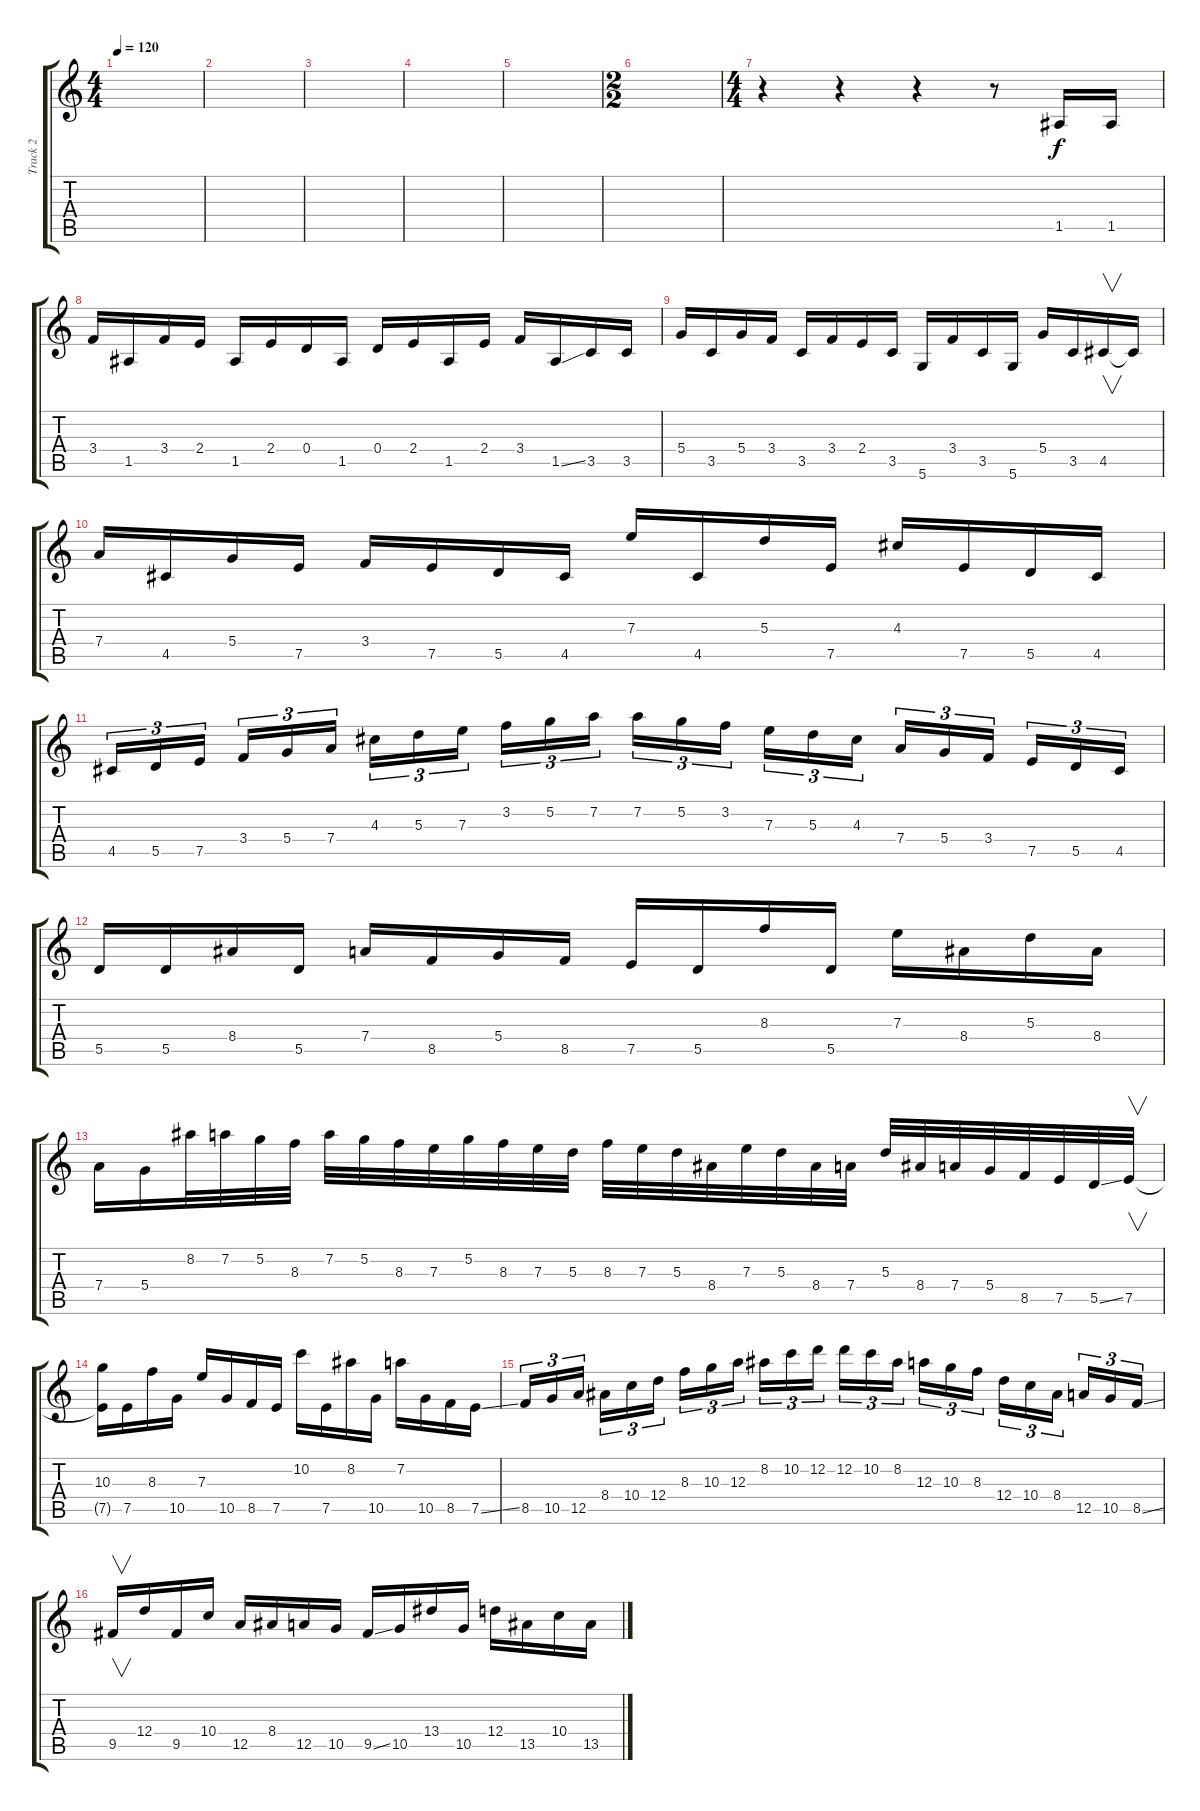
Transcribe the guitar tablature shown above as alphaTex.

\track ("Track 2" "Track 2") {instrument distortionguitar}
\staff {score tabs}
\tuning (D4 D4 A3 D3 A2 D2) {hide}
\ts (4 4)
\tempo 120
\clef g2
\ks c
|
|
|
|
|
\ts (2 2)
|
\ts (4 4)
r.4 r.4 r.4 r.8 1.5.16{instrument electricguitarclean} 1.5.16 |
3.4.16 1.5.16 3.4.16 2.4.16 1.5.16 2.4.16 0.4.16 1.5.16 0.4.16 2.4.16 1.5.16 2.4.16 3.4.16 1.5{ss}.16 3.5.16 3.5.16 |
5.4.16 3.5.16 5.4.16 3.4.16 3.5.16 3.4.16 2.4.16 3.5.16 5.6.16 3.4.16 3.5.16 5.6.16 5.4.16 3.5.16 4.5.16{v} 4.5{t}.16 |
7.4.16 4.5.16 5.4.16 7.5.16 3.4.16 7.5.16 5.5.16 4.5.16 7.3.16 4.5.16 5.3.16 7.5.16 4.3.16 7.5.16 5.5.16 4.5.16 |
4.5.16{tu (3 2)} 5.5.16{tu (3 2)} 7.5.16{tu (3 2)} 3.4.16{tu (3 2)} 5.4.16{tu (3 2)} 7.4.16{tu (3 2)} 4.3.16{tu (3 2)} 5.3.16{tu (3 2)} 7.3.16{tu (3 2)} 3.2.16{tu (3 2)} 5.2.16{tu (3 2)} 7.2.16{tu (3 2)} 7.2.16{tu (3 2)} 5.2.16{tu (3 2)} 3.2.16{tu (3 2)} 7.3.16{tu (3 2)} 5.3.16{tu (3 2)} 4.3.16{tu (3 2)} 7.4.16{tu (3 2)} 5.4.16{tu (3 2)} 3.4.16{tu (3 2)} 7.5.16{tu (3 2)} 5.5.16{tu (3 2)} 4.5.16{tu (3 2)} |
5.5.16 5.5.16 8.4.16 5.5.16 7.4.16 8.5.16 5.4.16 8.5.16 7.5.16 5.5.16 8.3.16 5.5.16 7.3.16 8.4.16 5.3.16 8.4.16 |
7.4.16 5.4.16 8.2.32{instrument overdrivenguitar} 7.2.32 5.2.32 8.3.32 7.2.32 5.2.32 8.3.32 7.3.32 5.2.32 8.3.32 7.3.32 5.3.32 8.3.32 7.3.32 5.3.32 8.4.32 7.3.32 5.3.32 8.4.32 7.4.32 5.3.32 8.4.32 7.4.32 5.4.32 8.5.32 7.5.32 5.5{ss}.32 7.5.32{v} |
(10.3 7.5{t}).16 7.5.16 8.3.16 10.5.16 7.3.16 10.5.16 8.5.16 7.5.16 10.2.16 7.5.16 8.2.16 10.5.16 7.2.16 10.5.16 8.5.16 7.5{ss}.16 |
8.5.16{tu (3 2)} 10.5.16{tu (3 2)} 12.5.16{tu (3 2)} 8.4.16{tu (3 2)} 10.4.16{tu (3 2)} 12.4.16{tu (3 2)} 8.3.16{tu (3 2)} 10.3.16{tu (3 2)} 12.3.16{tu (3 2)} 8.2.16{tu (3 2)} 10.2.16{tu (3 2)} 12.2.16{tu (3 2)} 12.2.16{tu (3 2)} 10.2.16{tu (3 2)} 8.2.16{tu (3 2)} 12.3.16{tu (3 2)} 10.3.16{tu (3 2)} 8.3.16{tu (3 2)} 12.4.16{tu (3 2)} 10.4.16{tu (3 2)} 8.4.16{tu (3 2)} 12.5.16{tu (3 2)} 10.5.16{tu (3 2)} 8.5{ss}.16{tu (3 2)} |
9.5.16{v} 12.4.16 9.5.16 10.4.16 12.5.16 8.4.16 12.5.16 10.5.16 9.5{ss}.16 10.5.16 13.4.16 10.5.16 12.4.16 13.5.16 10.4.16 13.5.16
